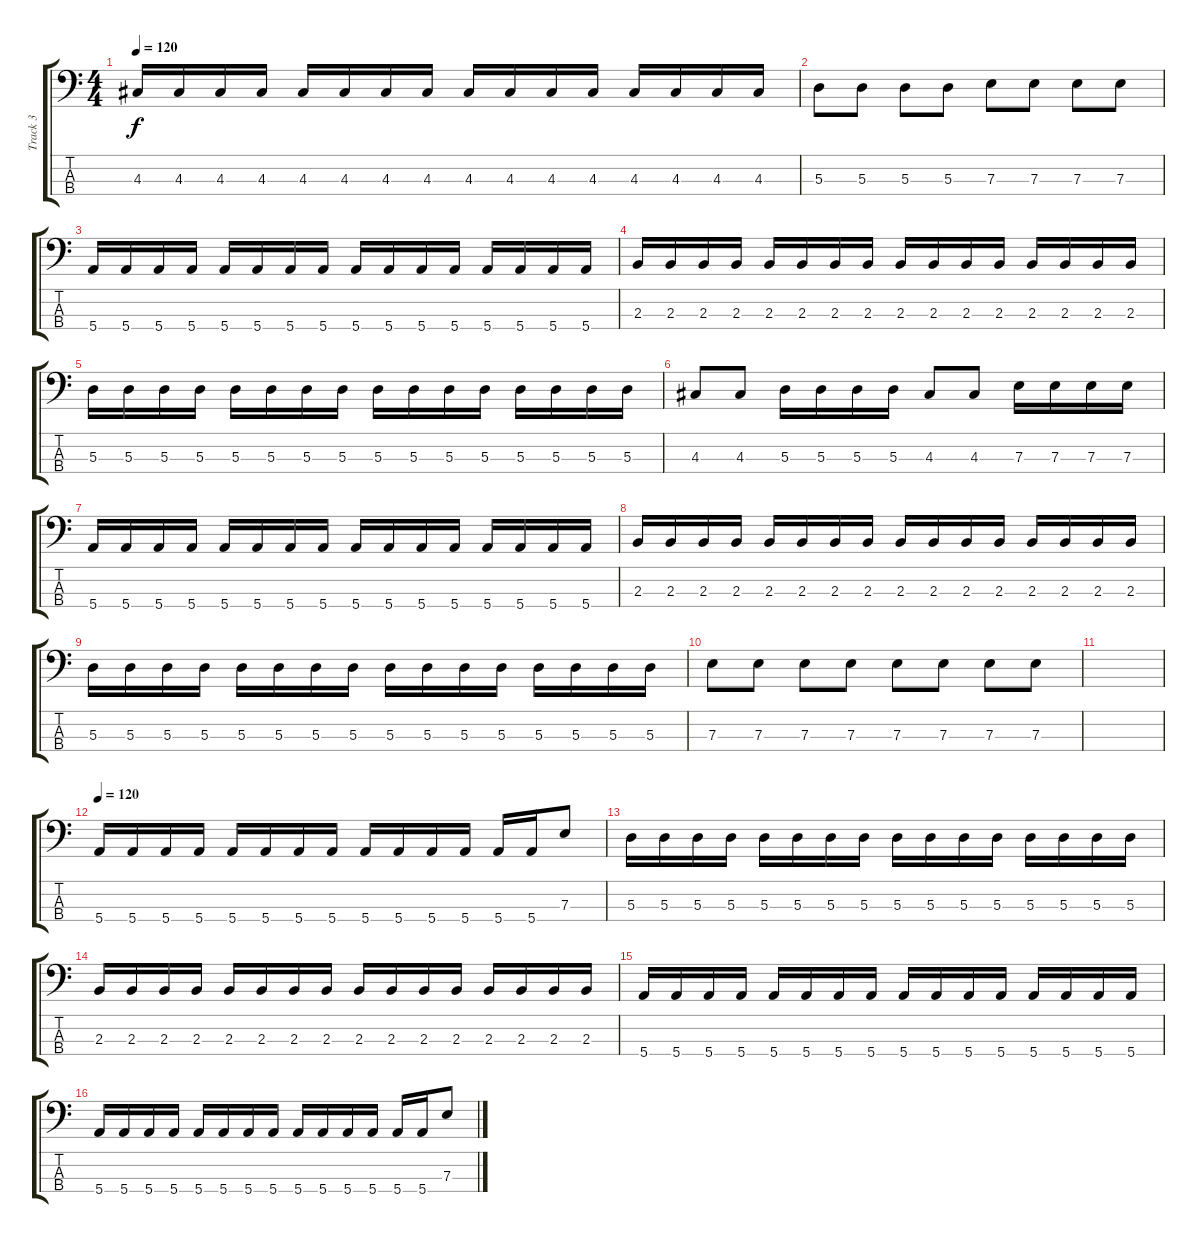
\track ("Track 3" "Track 3") {instrument electricbasspick}
\staff {score tabs}
\tuning (G2 D2 A1 E1) {hide}
\ts (4 4)
\tempo 120
\clef f4
\ks c
4.3.16{dy f} 4.3.16 4.3.16 4.3.16 4.3.16 4.3.16 4.3.16 4.3.16 4.3.16 4.3.16 4.3.16 4.3.16 4.3.16 4.3.16 4.3.16 4.3.16 |
5.3.8 5.3.8 5.3.8 5.3.8 7.3.8 7.3.8 7.3.8 7.3.8 |
5.4.16 5.4.16 5.4.16 5.4.16 5.4.16 5.4.16 5.4.16 5.4.16 5.4.16 5.4.16 5.4.16 5.4.16 5.4.16 5.4.16 5.4.16 5.4.16 |
2.3.16 2.3.16 2.3.16 2.3.16 2.3.16 2.3.16 2.3.16 2.3.16 2.3.16 2.3.16 2.3.16 2.3.16 2.3.16 2.3.16 2.3.16 2.3.16 |
5.3.16 5.3.16 5.3.16 5.3.16 5.3.16 5.3.16 5.3.16 5.3.16 5.3.16 5.3.16 5.3.16 5.3.16 5.3.16 5.3.16 5.3.16 5.3.16 |
4.3.8 4.3.8 5.3.16 5.3.16 5.3.16 5.3.16 4.3.8 4.3.8 7.3.16 7.3.16 7.3.16 7.3.16 |
5.4.16 5.4.16 5.4.16 5.4.16 5.4.16 5.4.16 5.4.16 5.4.16 5.4.16 5.4.16 5.4.16 5.4.16 5.4.16 5.4.16 5.4.16 5.4.16 |
2.3.16 2.3.16 2.3.16 2.3.16 2.3.16 2.3.16 2.3.16 2.3.16 2.3.16 2.3.16 2.3.16 2.3.16 2.3.16 2.3.16 2.3.16 2.3.16 |
5.3.16 5.3.16 5.3.16 5.3.16 5.3.16 5.3.16 5.3.16 5.3.16 5.3.16 5.3.16 5.3.16 5.3.16 5.3.16 5.3.16 5.3.16 5.3.16 |
7.3.8 7.3.8 7.3.8 7.3.8 7.3.8 7.3.8 7.3.8 7.3.8 |
|
\tempo 120
5.4.16 5.4.16 5.4.16 5.4.16 5.4.16 5.4.16 5.4.16 5.4.16 5.4.16 5.4.16 5.4.16 5.4.16 5.4.16 5.4.16 7.3.8 |
5.3.16 5.3.16 5.3.16 5.3.16 5.3.16 5.3.16 5.3.16 5.3.16 5.3.16 5.3.16 5.3.16 5.3.16 5.3.16 5.3.16 5.3.16 5.3.16 |
2.3.16 2.3.16 2.3.16 2.3.16 2.3.16 2.3.16 2.3.16 2.3.16 2.3.16 2.3.16 2.3.16 2.3.16 2.3.16 2.3.16 2.3.16 2.3.16 |
5.4.16 5.4.16 5.4.16 5.4.16 5.4.16 5.4.16 5.4.16 5.4.16 5.4.16 5.4.16 5.4.16 5.4.16 5.4.16 5.4.16 5.4.16 5.4.16 |
5.4.16 5.4.16 5.4.16 5.4.16 5.4.16 5.4.16 5.4.16 5.4.16 5.4.16 5.4.16 5.4.16 5.4.16 5.4.16 5.4.16 7.3.8
